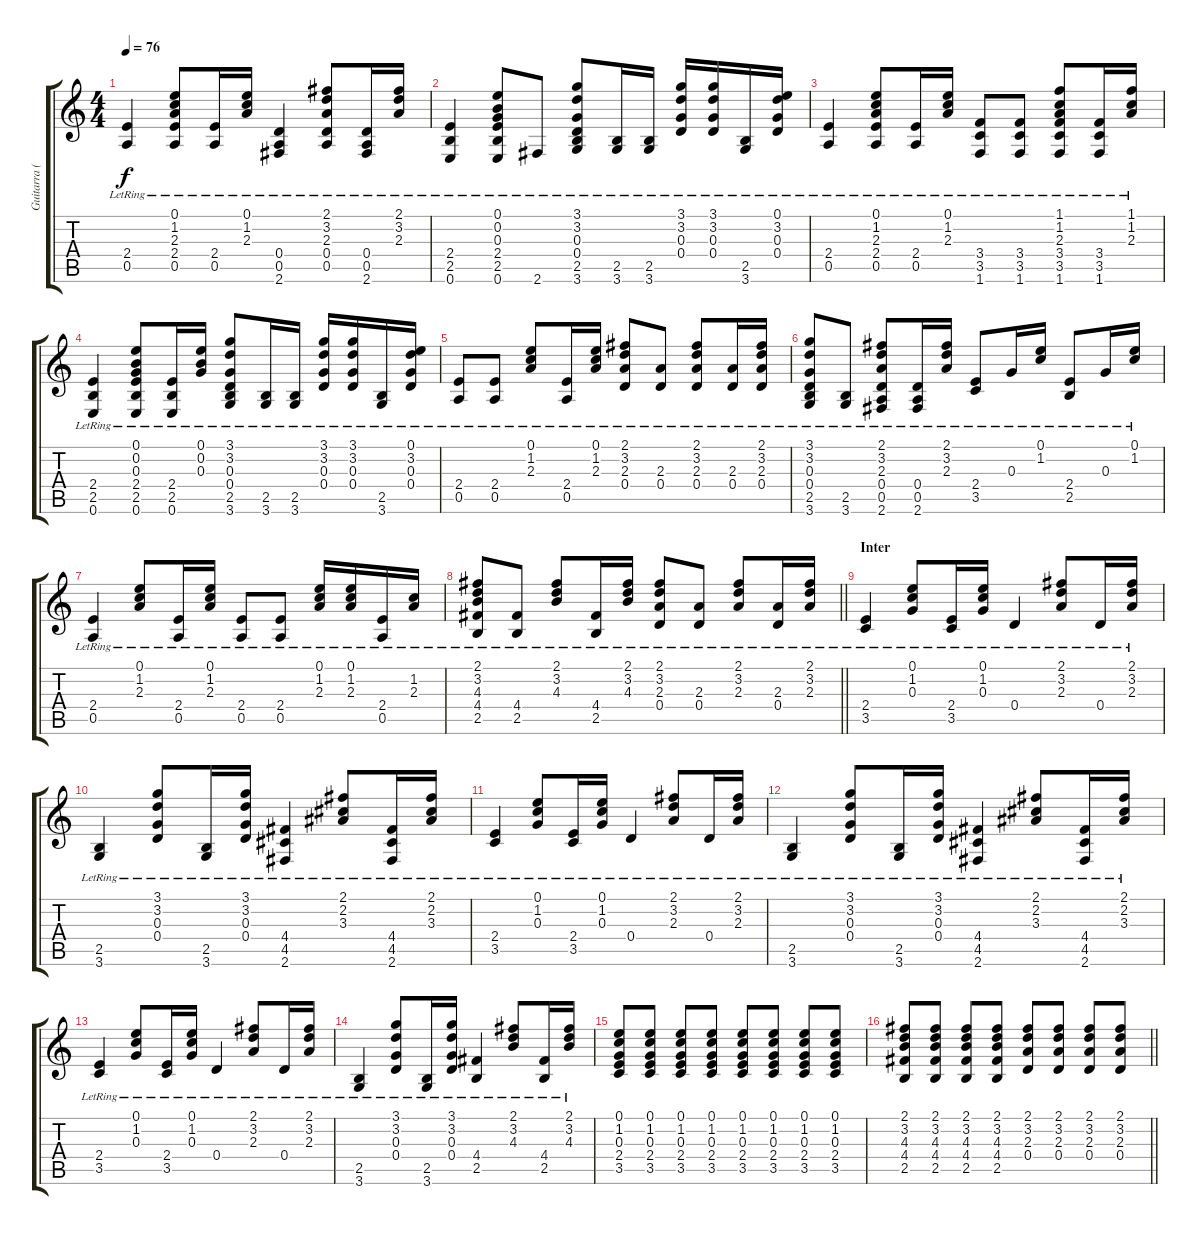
\track ("Guitarra (Thom Yorke)" "Guitarra (") {instrument acousticguitarsteel}
\staff {score tabs}
\tuning (E4 B3 G3 D3 A2 E2) {hide}
\ts (4 4)
\tempo 76
\clef g2
\ks c
(2.4{lr} 0.5{lr}).4{dy f} (0.1{lr} 1.2{lr} 2.3{lr} 2.4{lr} 0.5{lr}).8 (2.4{lr} 0.5{lr}).16 (0.1{lr} 1.2{lr} 2.3{lr}).16 (0.4{lr} 0.5{lr} 2.6{lr}).4 (2.1{lr} 3.2{lr} 2.3{lr} 0.4{lr} 0.5{lr}).8 (0.4 0.5 2.6{lr}).16 (2.1{lr} 3.2{lr} 2.3{lr}).16 |
(2.4{lr} 2.5{lr} 0.6{lr}).4 (0.1{lr} 0.2{lr} 0.3{lr} 2.4{lr} 2.5{lr} 0.6{lr}).8 2.6{lr}.8 (3.1{lr} 3.2{lr} 0.3{lr} 0.4{lr} 2.5{lr} 3.6{lr}).8 (2.5{lr} 3.6{lr}).16 (2.5{lr} 3.6{lr}).16 (3.1{lr} 3.2{lr} 0.3{lr} 0.4{lr}).16 (3.1{lr} 3.2{lr} 0.3{lr} 0.4{lr}).16 (2.5{lr} 3.6{lr}).16 (0.1 3.2{lr} 0.3{lr} 0.4{lr}).16 |
(2.4{lr} 0.5{lr}).4 (0.1{lr} 1.2{lr} 2.3{lr} 2.4{lr} 0.5{lr}).8 (2.4{lr} 0.5{lr}).16 (0.1{lr} 1.2{lr} 2.3{lr}).16 (3.4{lr} 3.5{lr} 1.6{lr}).8 (3.4{lr} 3.5{lr} 1.6{lr}).8 (1.1{lr} 1.2{lr} 2.3{lr} 3.4{lr} 3.5{lr} 1.6{lr}).8 (3.4{lr} 3.5{lr} 1.6{lr}).16 (1.1{lr} 1.2{lr} 2.3{lr}).16 |
(2.4{lr} 2.5{lr} 0.6{lr}).4 (0.1{lr} 0.2{lr} 0.3{lr} 2.4{lr} 2.5{lr} 0.6{lr}).8 (2.4 2.5 0.6{lr}).16 (0.1 0.2{lr} 0.3).16 (3.1{lr} 3.2{lr} 0.3{lr} 0.4{lr} 2.5{lr} 3.6{lr}).8 (2.5{lr} 3.6{lr}).16 (2.5{lr} 3.6{lr}).16 (3.1{lr} 3.2{lr} 0.3{lr} 0.4{lr}).16 (3.1{lr} 3.2{lr} 0.3{lr} 0.4{lr}).16 (2.5{lr} 3.6{lr}).16 (0.1 3.2{lr} 0.3 0.4).16 |
(2.4{lr} 0.5{lr}).8 (2.4{lr} 0.5{lr}).8 (0.1{lr} 1.2{lr} 2.3{lr}).8 (2.4{lr} 0.5{lr}).16 (0.1{lr} 1.2{lr} 2.3{lr}).16 (2.1{lr} 3.2{lr} 2.3{lr} 0.4{lr}).8 (2.3{lr} 0.4{lr}).8 (2.1{lr} 3.2{lr} 2.3{lr} 0.4{lr}).8 (2.3{lr} 0.4{lr}).16 (2.1{lr} 3.2{lr} 2.3{lr} 0.4{lr}).16 |
(3.1{lr} 3.2{lr} 0.3{lr} 0.4{lr} 2.5{lr} 3.6{lr}).8 (2.5{lr} 3.6{lr}).8 (2.1{lr} 3.2{lr} 2.3{lr} 0.4{lr} 0.5{lr} 2.6{lr}).8 (0.4{lr} 0.5{lr} 2.6{lr}).16 (2.1{lr} 3.2{lr} 2.3{lr}).16 (2.4{lr} 3.5{lr}).8 0.3{lr}.16 (0.1{lr} 1.2{lr}).16 (2.4{lr} 2.5{lr}).8 0.3{lr}.16 (0.1{lr} 1.2{lr}).16 |
(2.4{lr} 0.5{lr}).4 (0.1{lr} 1.2{lr} 2.3{lr}).8 (2.4{lr} 0.5{lr}).16 (0.1{lr} 1.2{lr} 2.3{lr}).16 (2.4{lr} 0.5{lr}).8 (2.4{lr} 0.5{lr}).8 (0.1{lr} 1.2{lr} 2.3{lr}).16 (0.1{lr} 1.2{lr} 2.3{lr}).16 (2.4{lr} 0.5{lr}).16 (1.2{lr} 2.3{lr}).16 |
\barLineRight lightlight
(2.1{lr} 3.2{lr} 4.3{lr} 4.4{lr} 2.5{lr}).8 (4.4{lr} 2.5{lr}).8 (2.1{lr} 3.2{lr} 4.3{lr}).8 (4.4{lr} 2.5{lr}).16 (2.1{lr} 3.2{lr} 4.3{lr}).16 (2.1{lr} 3.2{lr} 2.3{lr} 0.4{lr}).8 (2.3{lr} 0.4{lr}).8 (2.1{lr} 3.2{lr} 2.3{lr}).8 (2.3{lr} 0.4{lr}).16 (2.1{lr} 3.2{lr} 2.3{lr}).16 |
\section ("" "Inter ")
(2.4{lr} 3.5{lr}).4 (0.1{lr} 1.2{lr} 0.3{lr}).8 (2.4{lr} 3.5{lr}).16 (0.1{lr} 1.2{lr} 0.3{lr}).16 0.4{lr}.4 (2.1{lr} 3.2{lr} 2.3{lr}).8 0.4{lr}.16 (2.1{lr} 3.2{lr} 2.3{lr}).16 |
(2.5{lr} 3.6{lr}).4 (3.1{lr} 3.2{lr} 0.3{lr} 0.4{lr}).8 (2.5{lr} 3.6{lr}).16 (3.1{lr} 3.2{lr} 0.3{lr} 0.4{lr}).16 (4.4{lr} 4.5{lr} 2.6{lr}).4 (2.1{lr} 2.2{lr} 3.3{lr}).8 (4.4{lr} 4.5{lr} 2.6{lr}).16 (2.1{lr} 2.2{lr} 3.3{lr}).16 |
(2.4{lr} 3.5{lr}).4 (0.1{lr} 1.2{lr} 0.3{lr}).8 (2.4{lr} 3.5{lr}).16 (0.1{lr} 1.2{lr} 0.3{lr}).16 0.4{lr}.4 (2.1{lr} 3.2{lr} 2.3{lr}).8 0.4{lr}.16 (2.1{lr} 3.2{lr} 2.3{lr}).16 |
(2.5{lr} 3.6{lr}).4 (3.1{lr} 3.2{lr} 0.3{lr} 0.4{lr}).8 (2.5{lr} 3.6{lr}).16 (3.1{lr} 3.2{lr} 0.3{lr} 0.4{lr}).16 (4.4{lr} 4.5{lr} 2.6{lr}).4 (2.1{lr} 2.2{lr} 3.3{lr}).8 (4.4{lr} 4.5{lr} 2.6{lr}).16 (2.1{lr} 2.2{lr} 3.3{lr}).16 |
(2.4{lr} 3.5{lr}).4 (0.1{lr} 1.2{lr} 0.3{lr}).8 (2.4{lr} 3.5{lr}).16 (0.1{lr} 1.2{lr} 0.3{lr}).16 0.4{lr}.4 (2.1{lr} 3.2{lr} 2.3{lr}).8 0.4{lr}.16 (2.1{lr} 3.2{lr} 2.3{lr}).16 |
(2.5{lr} 3.6{lr}).4 (3.1{lr} 3.2{lr} 0.3{lr} 0.4{lr}).8 (2.5{lr} 3.6{lr}).16 (3.1{lr} 3.2{lr} 0.3{lr} 0.4{lr}).16 (4.4{lr} 2.5{lr}).4 (2.1{lr} 3.2{lr} 4.3{lr}).8 (4.4{lr} 2.5{lr}).16 (2.1{lr} 3.2{lr} 4.3{lr}).16 |
(0.1 1.2 0.3 2.4 3.5).8 (0.1 1.2 0.3 2.4 3.5).8 (0.1 1.2 0.3 2.4 3.5).8 (0.1 1.2 0.3 2.4 3.5).8 (0.1 1.2 0.3 2.4 3.5).8 (0.1 1.2 0.3 2.4 3.5).8 (0.1 1.2 0.3 2.4 3.5).8 (0.1 1.2 0.3 2.4 3.5).8 |
\barLineRight lightlight
(2.1 3.2 4.3 4.4 2.5).8 (2.1 3.2 4.3 4.4 2.5).8 (2.1 3.2 4.3 4.4 2.5).8 (2.1 3.2 4.3 4.4 2.5).8 (2.1 3.2 2.3 0.4).8 (2.1 3.2 2.3 0.4).8 (2.1 3.2 2.3 0.4).8 (2.1 3.2 2.3 0.4).8
